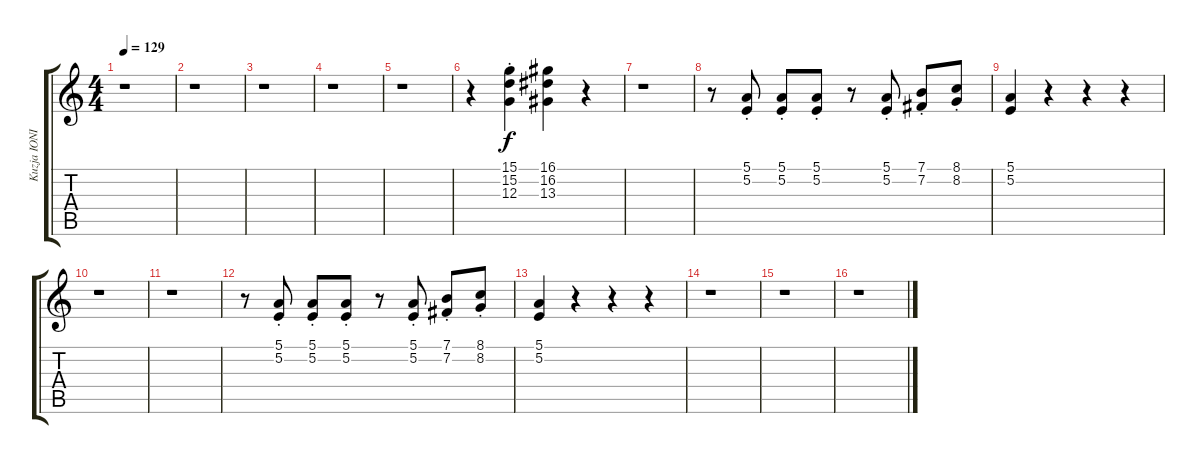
\track ("Kuzja IONIKA" "Kuzja IONI") {instrument reedorgan}
\staff {score tabs}
\tuning (E4 B3 G3 D3 A2 E2) {hide}
\ts (4 4)
\tempo 129
\clef g2
\ks c
r.1{dy f} |
r.1 |
r.1 |
r.1 |
r.1 |
r.4 (15.1{st} 15.2{st} 12.3{st}).4 (16.1 16.2 13.3).4 r.4 |
r.1 |
r.8 (5.1{st} 5.2{st}).8 (5.1{st} 5.2{st}).8 (5.1{st} 5.2{st}).8 r.8 (5.1{st} 5.2{st}).8 (7.1{st} 7.2{st}).8 (8.1{st} 8.2{st}).8 |
(5.1 5.2).4 r.4 r.4 r.4 |
r.1 |
r.1 |
r.8 (5.1{st} 5.2{st}).8 (5.1{st} 5.2{st}).8 (5.1{st} 5.2{st}).8 r.8 (5.1{st} 5.2{st}).8 (7.1{st} 7.2{st}).8 (8.1{st} 8.2{st}).8 |
(5.1 5.2).4 r.4 r.4 r.4 |
r.1 |
r.1 |
r.1
